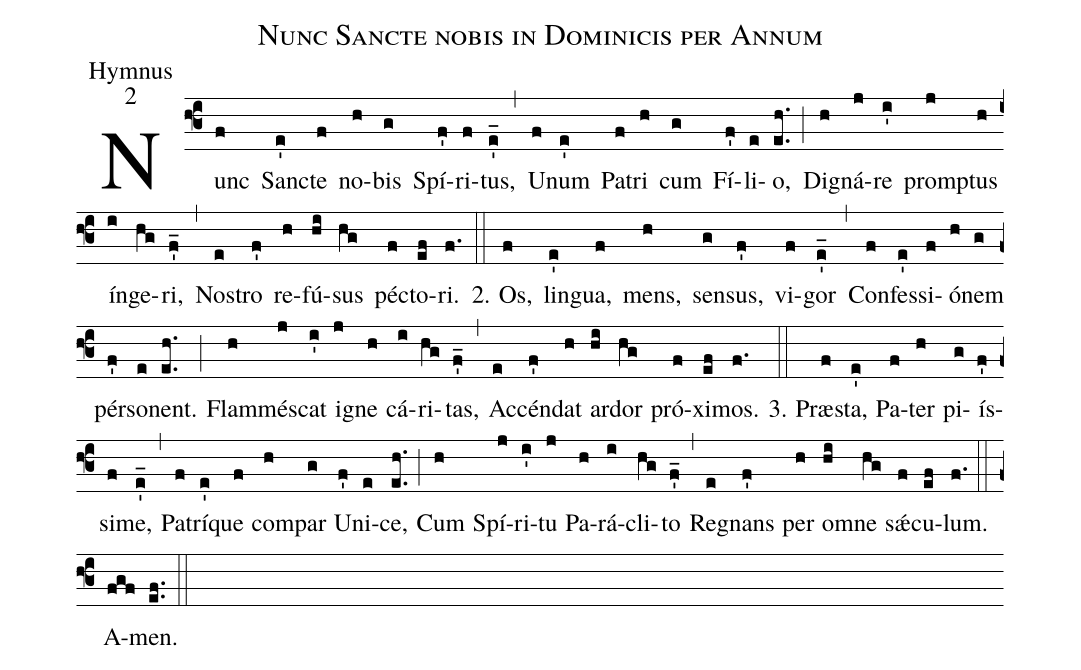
name:Nunc Sancte nobis in Dominicis per Annum;
office-part:Hymnus;
mode:2;
%%
(f3)Nunc(f) Sanc(e')te(f) no(h)bis(g) Spí(f')ri(f)tus,(e_') (,)
U(f)num(e') Pa(f)tri(h) cum(g) Fí(f')li(e)o,(eh..) (;)
Di(h)gná(j)re(i') promp(j)tus(h) ín(i)ge(hg)ri,(f'_) (,)
Nos(e)tro(f') re(h)fú(hi)sus(hg) péc(f)to(ef)ri.(f.) (::)

2. Os,(f) lin(e')gua,(f) mens,(h) sen(g)sus,(f') vi(f)gor(e_') (,)
Con(f)fes(e')si(f)ó(h)nem(g) pér(f')so(e)nent.(eh..) (;)
Flam(h)més(j)cat(i') i(j)gne(h) cá(i)ri(hg)tas,(f'_) (,)
Ac(e)cén(f')dat(h) ar(hi)dor(hg) pró(f)xi(ef)mos.(f.) (::)

3. Præ(f)sta,(e') Pa(f)ter(h) pi(g)ís(f')si(f)me,(e_') (,)
Pa(f)trí(e')que(f) com(h)par(g) U(f')ni(e)ce,(eh..) (;)
Cum(h) Spí(j)ri(i')tu(j) Pa(h)rá(i)cli(hg)to(f'_) (,)
Re(e)gnans(f') per(h) om(hi)ne(hg) sǽ(f)cu(ef)lum.(f.) (::)
A(fgf)men.(ef..) (::)
